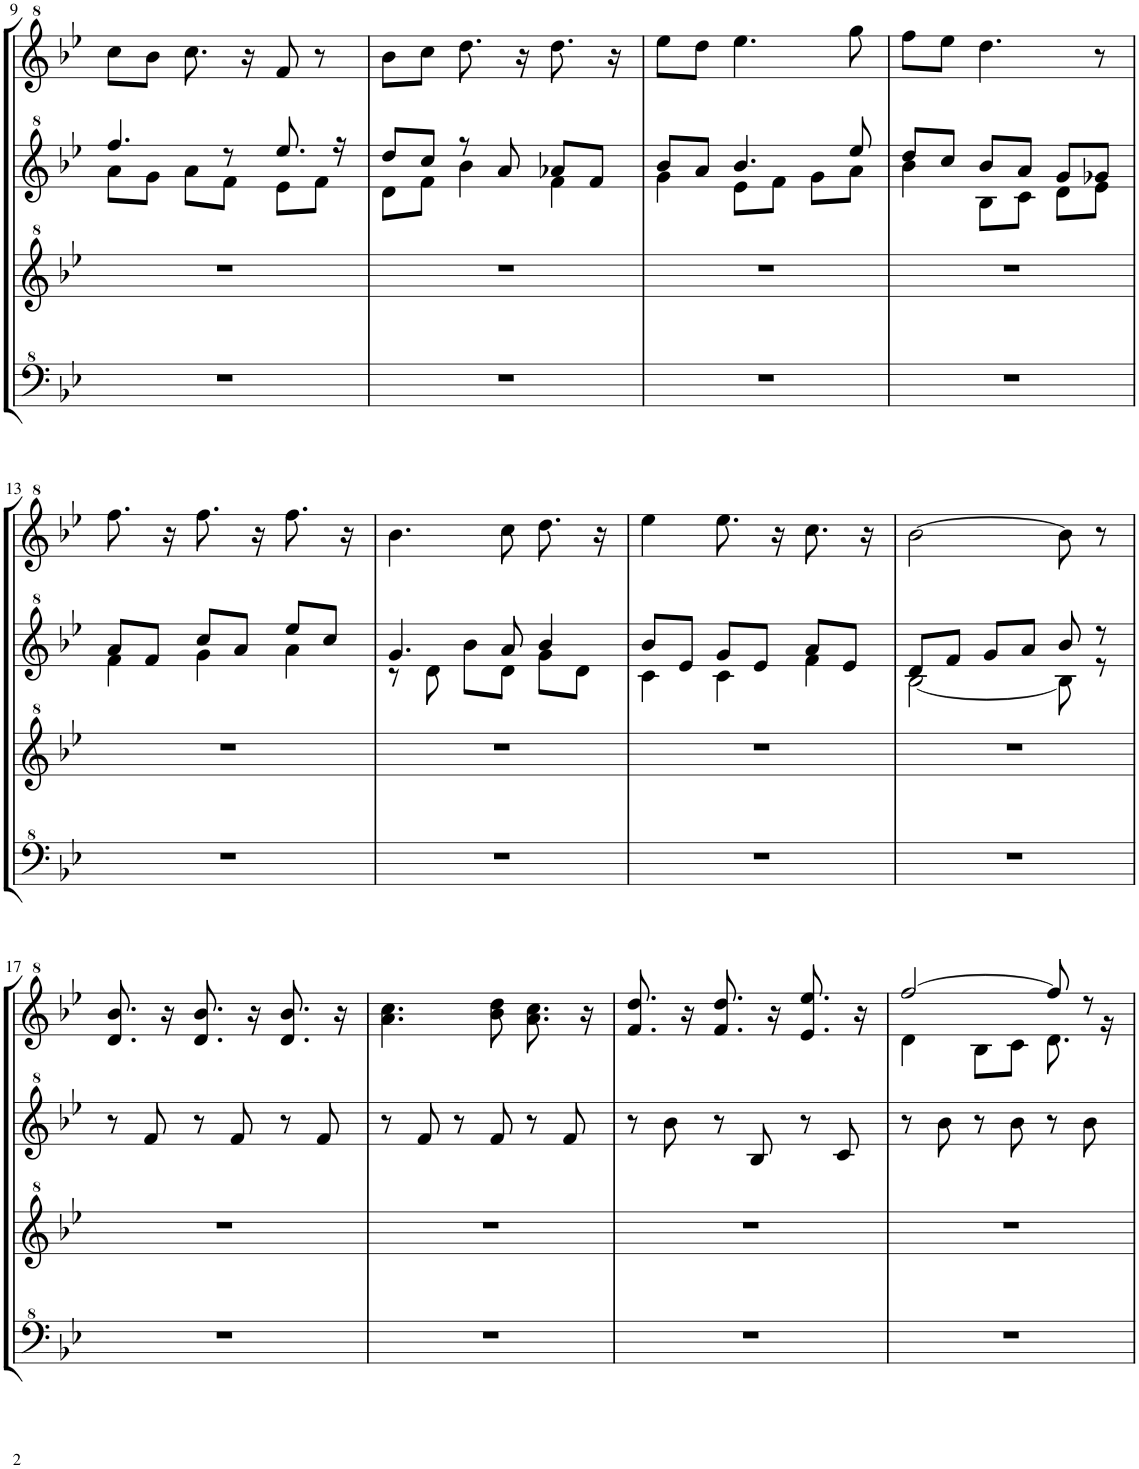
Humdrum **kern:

**kern	**kern
*part1	*part1
*staff2	*staff1
*I"Model III	*
!!LO:PB:g=z
*clefG^2	*clefG^2
*k[b-e-]	*k[b-e-]
*M3/4	*M3/4
=9	=9
*^	*
4.fff/	8aa\L	8ccc\L
.	8gg\J	8bb-\J
.	8aa\L	8.ccc\
8r	8ff\J	.
.	.	16r
8.eee-/	8ee-\L	8ff/
.	8ff\J	8r
16r	.	.
=10	=10	=10
8ddd/L	8dd\L	8bb-\L
8ccc/J	8ff\J	8ccc\J
8r	4bb-\	8.ddd\
8aa/	.	.
.	.	16r
8aa-X/L	4ff\	8.ddd\
8ff/J	.	.
.	.	16r
=11	=11	=11
8bb-/L	4gg\	8eee-\L
8aa/J	.	8ddd\J
4.bb-/	8ee-\L	4.eee-\
.	8ff\J	.
.	8gg\L	.
8eee-/	8aa\J	8ggg\
=12	=12	=12
8ddd/L	4bb-\	8fff\L
8ccc/J	.	8eee-\J
8bb-/L	8b-\L	4.ddd\
8aa/J	8cc\J	.
8gg/L	8dd\L	.
8gg-X/J	8ee-\J	8r
!!LO:LB:g=z
=13	=13	=13
8aa/L	4ff\	8.fff\
8ff/J	.	.
.	.	16r
8ccc/L	4gg\	8.fff\
8aa/J	.	.
.	.	16r
8eee-/L	4aa\	8.fff\
8ccc/J	.	.
.	.	16r
=14	=14	=14
4.gg/	8r	4.bb-\
.	8dd\	.
.	8bb-\L	.
8aa/	8dd\J	8ccc\
4bb-/	8gg\L	8.ddd\
.	8dd\J	.
.	.	16r
=15	=15	=15
8bb-/L	4cc\	4eee-\
8ee-/J	.	.
8gg/L	4cc\	8.eee-\
8ee-/J	.	.
.	.	16r
8aa/L	4ff\	8.ccc\
8ee-/J	.	.
.	.	16r
=16	=16	=16
8dd/L	[2b-\	[2bb-\
8ff/J	.	.
8gg/L	.	.
8aa/J	.	.
8bb-/	8b-\]	8bb-\]
8r	8r	8r
*v	*v	*
!!LO:LB:g=z
=17	=17
8r	8.dd/ 8.bb-/
8ff/	.
.	16r
8r	8.dd/ 8.bb-/
8ff/	.
.	16r
8r	8.dd/ 8.bb-/
8ff/	.
.	16r
=18	=18
8r	4.aa\ 4.ccc\
8ff/	.
8r	.
8ff/	8bb-\ 8ddd\
8r	8.aa\ 8.ccc\
8ff/	.
.	16r
=19	=19
8r	8.ff/ 8.ddd/
8bb-\	.
.	16r
8r	8.ff/ 8.ddd/
8b-/	.
.	16r
8r	8.ee-/ 8.eee-/
8cc/	.
.	16r
=20	=20
*	*^
8r	[2fff/	4dd\
8bb-\	.	.
8r	.	8b-\L
8bb-\	.	8cc\J
8r	8fff/]	8.dd\
8bb-\	8r	.
.	.	16r
*	*v	*v
=	=
*-	*-
